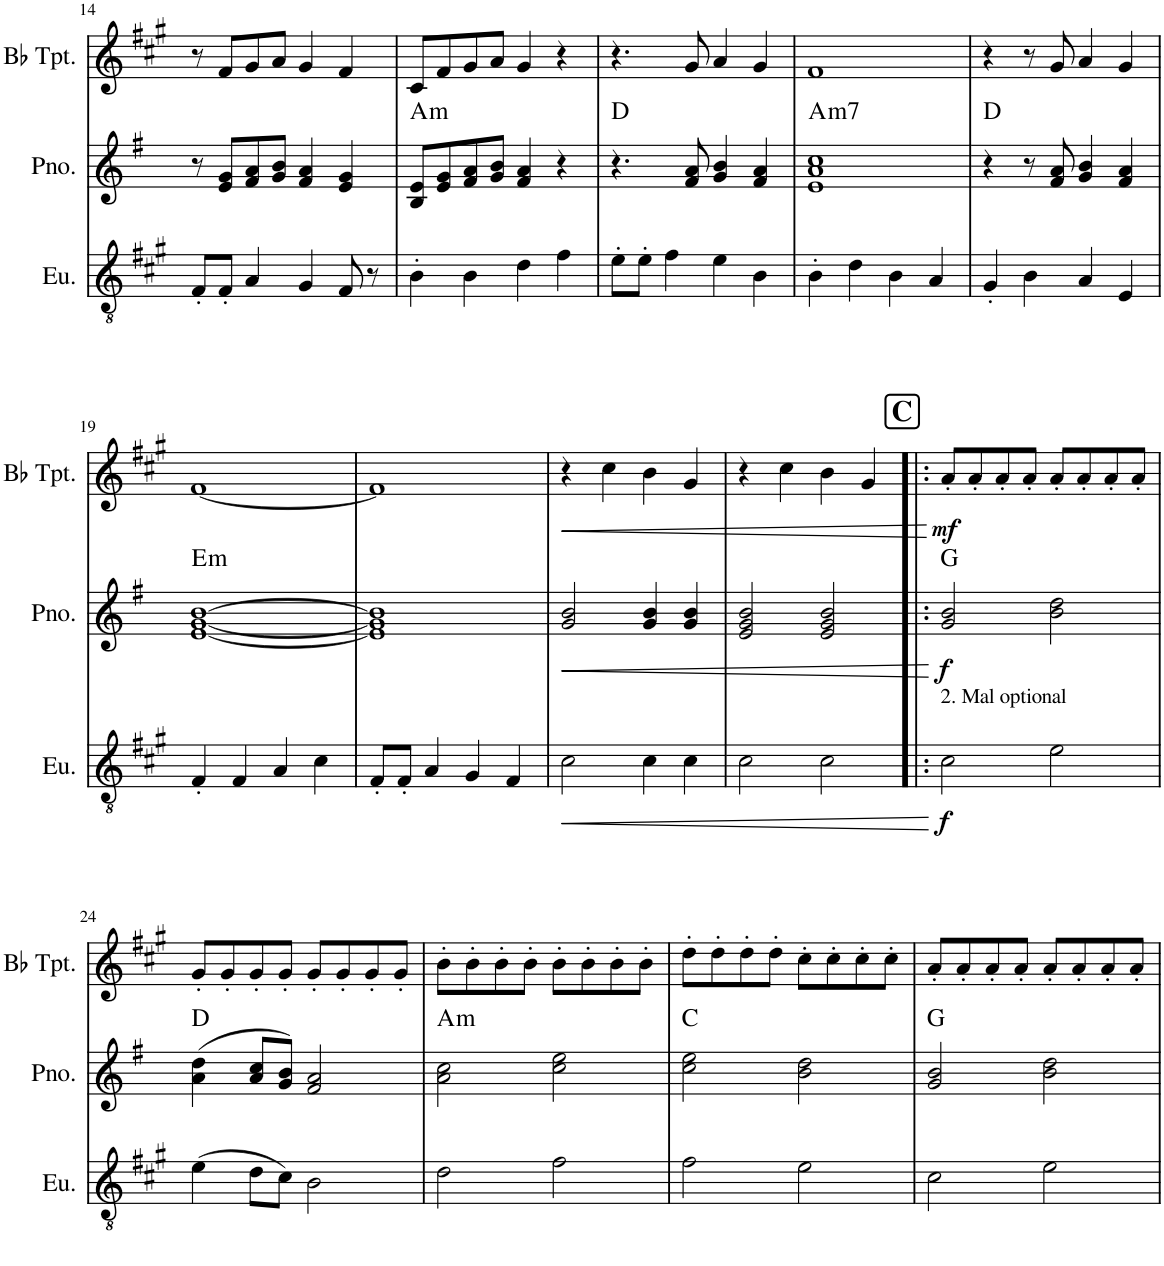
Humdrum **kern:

**kern	**dynam	**kern	**dynam	**harte	**kern	**dynam
*part3	*part3	*part2	*part2	*part2	*part1	*part1
*staff3	*staff3	*staff2	*staff2	*	*staff1	*staff1
*I"Euphonium	*	*I"Piano	*	*	*I"Bb Trumpet	*
*I'Eu.	*	*I'Pno.	*	*	*I'Bb Tpt.	*
!!LO:PB:g=z
*clefGv2	*	*clefG2	*	*	*clefG2	*
*Trd1c2	*	*	*	*	*Trd1c2	*
*k[f#c#g#]	*	*k[f#]	*	*	*k[f#c#g#]	*
=14	=14	=14	=14	=14	=14	=14
8F#'/L	.	8r	.	.	8r	.
8F#'/J	.	8e/ 8g/L	.	.	8f#/L	.
4A/	.	8f#/ 8a/	.	.	8g#/	.
.	.	8g/ 8b/J	.	.	8a/J	.
4G#/	.	4f#/ 4a/	.	.	4g#/	.
8F#/	.	4e/ 4g/	.	.	4f#/	.
8r	.	.	.	.	.	.
=15	=15	=15	=15	=15	=15	=15
!	!	!	!	!LO:H:kt=m	!	!
4B'\	.	8B/ 8e/L	.	A:min	8c#/L	.
.	.	8e/ 8g/	.	.	8f#/	.
4B\	.	8f#/ 8a/	.	.	8g#/	.
.	.	8g/ 8b/J	.	.	8a/J	.
4d\	.	4f#/ 4a/	.	.	4g#/	.
4f#\	.	4r	.	.	4r	.
=16	=16	=16	=16	=16	=16	=16
8e'\L	.	4.r	.	D:maj	4.r	.
8e'\J	.	.	.	.	.	.
4f#\	.	.	.	.	.	.
.	.	8f#/ 8a/	.	.	8g#/	.
4e\	.	4g/ 4b/	.	.	4a/	.
4B\	.	4f#/ 4a/	.	.	4g#/	.
=17	=17	=17	=17	=17	=17	=17
!	!	!	!	!LO:H:kt=m7	!	!
4B'\	.	1e 1a 1cc	.	A:min7	1f#	.
4d\	.	.	.	.	.	.
4B\	.	.	.	.	.	.
4A/	.	.	.	.	.	.
=18	=18	=18	=18	=18	=18	=18
4G#'/	.	4r	.	D:maj	4r	.
4B\	.	8r	.	.	8r	.
.	.	8f#/ 8a/	.	.	8g#/	.
4A/	.	4g/ 4b/	.	.	4a/	.
4E/	.	4f#/ 4a/	.	.	4g#/	.
!!LO:LB:g=z
=19	=19	=19	=19	=19	=19	=19
!	!	!	!	!LO:H:kt=m	!	!
4F#'/	.	[1e [1g [1b	.	E:min	[1f#	.
4F#/	.	.	.	.	.	.
4A/	.	.	.	.	.	.
4c#\	.	.	.	.	.	.
=20	=20	=20	=20	=20	=20	=20
8F#'/L	.	1e] 1g] 1b]	.	.	1f#]	.
8F#'/J	.	.	.	.	.	.
4A/	.	.	.	.	.	.
4G#/	.	.	.	.	.	.
4F#/	.	.	.	.	.	.
=21	=21	=21	=21	=21	=21	=21
!	!LO:HP:b	!	!LO:HP:b	!	!	!LO:HP:b
2c#\	<	2g/ 2b/	<	.	4r	<
.	.	.	.	.	4cc#\	.
4c#\	.	4g/ 4b/	.	.	4b\	.
4c#\	.	4g/ 4b/	.	.	4g#/	.
=22	=22	=22	=22	=22	=22	=22
2c#\	.	2e/ 2g/ 2b/	.	.	4r	.
.	.	.	.	.	4cc#\	.
2c#\	.	2e/ 2g/ 2b/	.	.	4b\	.
.	.	.	.	.	4g#/	.
.	[	.	[	.	.	[
!!LO:REH:place=s1:a:B:cj:fs=14:t=C
=23!|:	=23!|:	=23!|:	=23!|:	=23!|:	=23!|:	=23!|:
!LO:TX:a:t=2. Mal optional	!	!	!	!	!	!
!	!LO:DY:b	!	!LO:DY:b	!	!	!LO:DY:b
2c#\	f	2g/ 2b/	f	G:maj	8a'/L	mf
.	.	.	.	.	8a'/	.
.	.	.	.	.	8a'/	.
.	.	.	.	.	8a'/J	.
2e\	.	2b\ 2dd\	.	.	8a'/L	.
.	.	.	.	.	8a'/	.
.	.	.	.	.	8a'/	.
.	.	.	.	.	8a'/J	.
!!LO:LB:g=z
=24	=24	=24	=24	=24	=24	=24
(4e\	.	(4a\ 4dd\	.	D:maj	8g#'/L	.
.	.	.	.	.	8g#'/	.
8d\L	.	8a/ 8cc/L	.	.	8g#'/	.
8c#\J)	.	8g/ 8b/J)	.	.	8g#'/J	.
2B\	.	2f#/ 2a/	.	.	8g#'/L	.
.	.	.	.	.	8g#'/	.
.	.	.	.	.	8g#'/	.
.	.	.	.	.	8g#'/J	.
=25	=25	=25	=25	=25	=25	=25
!	!	!	!	!LO:H:kt=m	!	!
2d\	.	2a\ 2cc\	.	A:min	8b'\L	.
.	.	.	.	.	8b'\	.
.	.	.	.	.	8b'\	.
.	.	.	.	.	8b'\J	.
2f#\	.	2cc\ 2ee\	.	.	8b'\L	.
.	.	.	.	.	8b'\	.
.	.	.	.	.	8b'\	.
.	.	.	.	.	8b'\J	.
=26	=26	=26	=26	=26	=26	=26
2f#\	.	2cc\ 2ee\	.	C:maj	8dd'\L	.
.	.	.	.	.	8dd'\	.
.	.	.	.	.	8dd'\	.
.	.	.	.	.	8dd'\J	.
2e\	.	2b\ 2dd\	.	.	8cc#'\L	.
.	.	.	.	.	8cc#'\	.
.	.	.	.	.	8cc#'\	.
.	.	.	.	.	8cc#'\J	.
=27	=27	=27	=27	=27	=27	=27
2c#\	.	2g/ 2b/	.	G:maj	8a'/L	.
.	.	.	.	.	8a'/	.
.	.	.	.	.	8a'/	.
.	.	.	.	.	8a'/J	.
2e\	.	2b\ 2dd\	.	.	8a'/L	.
.	.	.	.	.	8a'/	.
.	.	.	.	.	8a'/	.
.	.	.	.	.	8a'/J	.
=	=	=	=	=	=	=
*-	*-	*-	*-	*-	*-	*-
